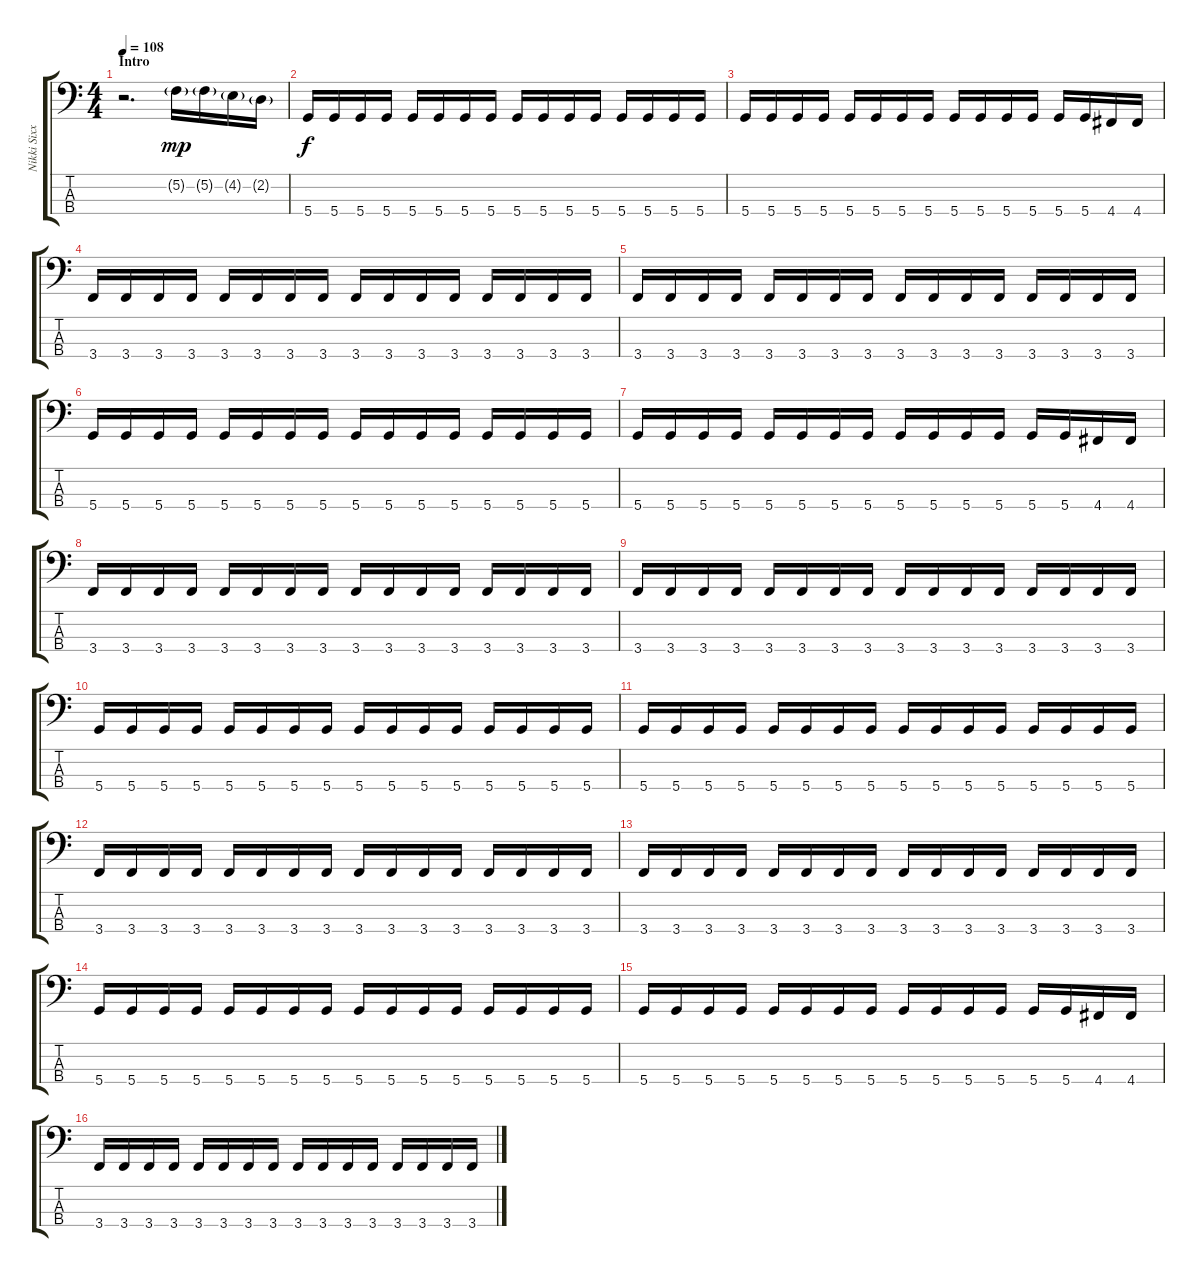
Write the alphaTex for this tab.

\track ("Nikki Sixx" "Nikki Sixx") {instrument electricbasspick}
\staff {score tabs}
\tuning (F2 C2 G1 D1) {hide}
\ts (4 4)
\section ("" "Intro")
\tempo 108
\clef f4
\ks c
r.2{d dy mp instrument electricbasspick} 5.2{g}.16 5.2{g}.16 4.2{g}.16 2.2{g}.16 |
5.4.16{dy f} 5.4.16 5.4.16 5.4.16 5.4.16 5.4.16 5.4.16 5.4.16 5.4.16 5.4.16 5.4.16 5.4.16 5.4.16 5.4.16 5.4.16 5.4.16 |
5.4.16 5.4.16 5.4.16 5.4.16 5.4.16 5.4.16 5.4.16 5.4.16 5.4.16 5.4.16 5.4.16 5.4.16 5.4.16 5.4.16 4.4.16 4.4.16 |
3.4.16 3.4.16 3.4.16 3.4.16 3.4.16 3.4.16 3.4.16 3.4.16 3.4.16 3.4.16 3.4.16 3.4.16 3.4.16 3.4.16 3.4.16 3.4.16 |
3.4.16 3.4.16 3.4.16 3.4.16 3.4.16 3.4.16 3.4.16 3.4.16 3.4.16 3.4.16 3.4.16 3.4.16 3.4.16 3.4.16 3.4.16 3.4.16 |
5.4.16 5.4.16 5.4.16 5.4.16 5.4.16 5.4.16 5.4.16 5.4.16 5.4.16 5.4.16 5.4.16 5.4.16 5.4.16 5.4.16 5.4.16 5.4.16 |
5.4.16 5.4.16 5.4.16 5.4.16 5.4.16 5.4.16 5.4.16 5.4.16 5.4.16 5.4.16 5.4.16 5.4.16 5.4.16 5.4.16 4.4.16 4.4.16 |
3.4.16 3.4.16 3.4.16 3.4.16 3.4.16 3.4.16 3.4.16 3.4.16 3.4.16 3.4.16 3.4.16 3.4.16 3.4.16 3.4.16 3.4.16 3.4.16 |
3.4.16 3.4.16 3.4.16 3.4.16 3.4.16 3.4.16 3.4.16 3.4.16 3.4.16 3.4.16 3.4.16 3.4.16 3.4.16 3.4.16 3.4.16 3.4.16 |
5.4.16 5.4.16 5.4.16 5.4.16 5.4.16 5.4.16 5.4.16 5.4.16 5.4.16 5.4.16 5.4.16 5.4.16 5.4.16 5.4.16 5.4.16 5.4.16 |
5.4.16 5.4.16 5.4.16 5.4.16 5.4.16 5.4.16 5.4.16 5.4.16 5.4.16 5.4.16 5.4.16 5.4.16 5.4.16 5.4.16 5.4.16 5.4.16 |
3.4.16 3.4.16 3.4.16 3.4.16 3.4.16 3.4.16 3.4.16 3.4.16 3.4.16 3.4.16 3.4.16 3.4.16 3.4.16 3.4.16 3.4.16 3.4.16 |
3.4.16 3.4.16 3.4.16 3.4.16 3.4.16 3.4.16 3.4.16 3.4.16 3.4.16 3.4.16 3.4.16 3.4.16 3.4.16 3.4.16 3.4.16 3.4.16 |
5.4.16 5.4.16 5.4.16 5.4.16 5.4.16 5.4.16 5.4.16 5.4.16 5.4.16 5.4.16 5.4.16 5.4.16 5.4.16 5.4.16 5.4.16 5.4.16 |
5.4.16 5.4.16 5.4.16 5.4.16 5.4.16 5.4.16 5.4.16 5.4.16 5.4.16 5.4.16 5.4.16 5.4.16 5.4.16 5.4.16 4.4.16 4.4.16 |
3.4.16 3.4.16 3.4.16 3.4.16 3.4.16 3.4.16 3.4.16 3.4.16 3.4.16 3.4.16 3.4.16 3.4.16 3.4.16 3.4.16 3.4.16 3.4.16
